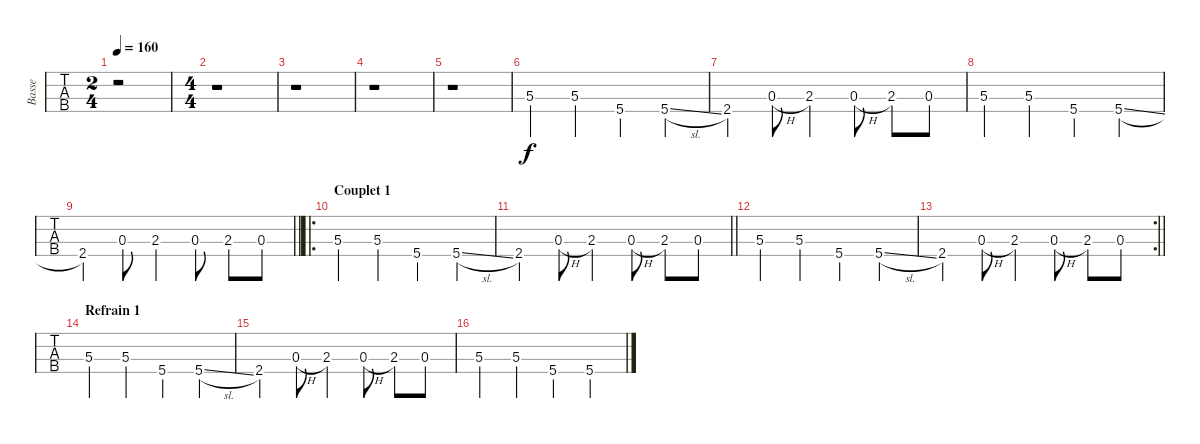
\track ("Basse" "Basse") {instrument electricbassfinger}
\staff {tabs}
\tuning (G2 D2 A1 E1) {hide}
\ts (2 4)
\tempo 160
\clef f4
\ks c
r.2{dy f instrument electricbassfinger} |
\ts (4 4)
r.1 |
r.1 |
r.1 |
r.1 |
5.3{st}.4 5.3{st}.4 5.4{st}.4 5.4{sl}.4 |
2.4.4 0.3{h}.8 2.3.4 0.3{h}.8 2.3.8 0.3.8 |
5.3{st}.4 5.3{st}.4 5.4{st}.4 5.4{sl}.4 |
\barLineRight lightlight
2.4.4 0.3.8 2.3.4 0.3.8 2.3.8 0.3.8 |
\ro
\section ("" "Couplet 1")
5.3{st}.4 5.3{st}.4 5.4{st}.4 5.4{sl}.4 |
\barLineRight lightlight
2.4.4 0.3{h}.8 2.3.4 0.3{h}.8 2.3.8 0.3.8 |
5.3{st}.4 5.3{st}.4 5.4{st}.4 5.4{sl}.4 |
\rc 2
\barLineRight lightlight
2.4.4 0.3{h}.8 2.3.4 0.3{h}.8 2.3.8 0.3.8 |
\section ("" "Refrain 1")
5.3{st}.4 5.3{st}.4 5.4{st}.4 5.4{sl}.4 |
2.4.4 0.3{h}.8 2.3.4 0.3{h}.8 2.3.8 0.3.8 |
5.3{st}.4 5.3{st}.4 5.4{st}.4 5.4{sl}.4
